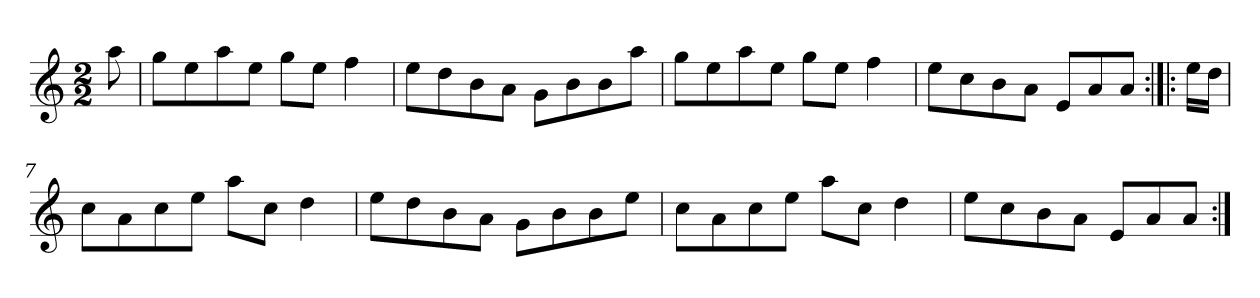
**kern
*part1
*staff1
*clefG2
*k[]
*M2/2
=1
8aa\
=2
8gg\L
8ee\
8aa\
8ee\J
8gg\L
8ee\J
4ff\
=3
8ee\L
8dd\
8b\
8a\J
8g\L
8b\
8b\
8aa\J
=4
8gg\L
8ee\
8aa\
8ee\J
8gg\L
8ee\J
4ff\
=5
8ee\L
8cc\
8b\
8a\J
8e/L
8a/
8a/J
=6:|!|:
16ee\LL
16dd\JJ
=7
8cc\L
8a\
8cc\
8ee\J
8aa\L
8cc\J
4dd\
!!LO:LB:g=z
=8
8ee\L
8dd\
8b\
8a\J
8g\L
8b\
8b\
8ee\J
=9
8cc\L
8a\
8cc\
8ee\J
8aa\L
8cc\J
4dd\
=10
8ee\L
8cc\
8b\
8a\J
8e/L
8a/
8a/J
=:|!
*-
